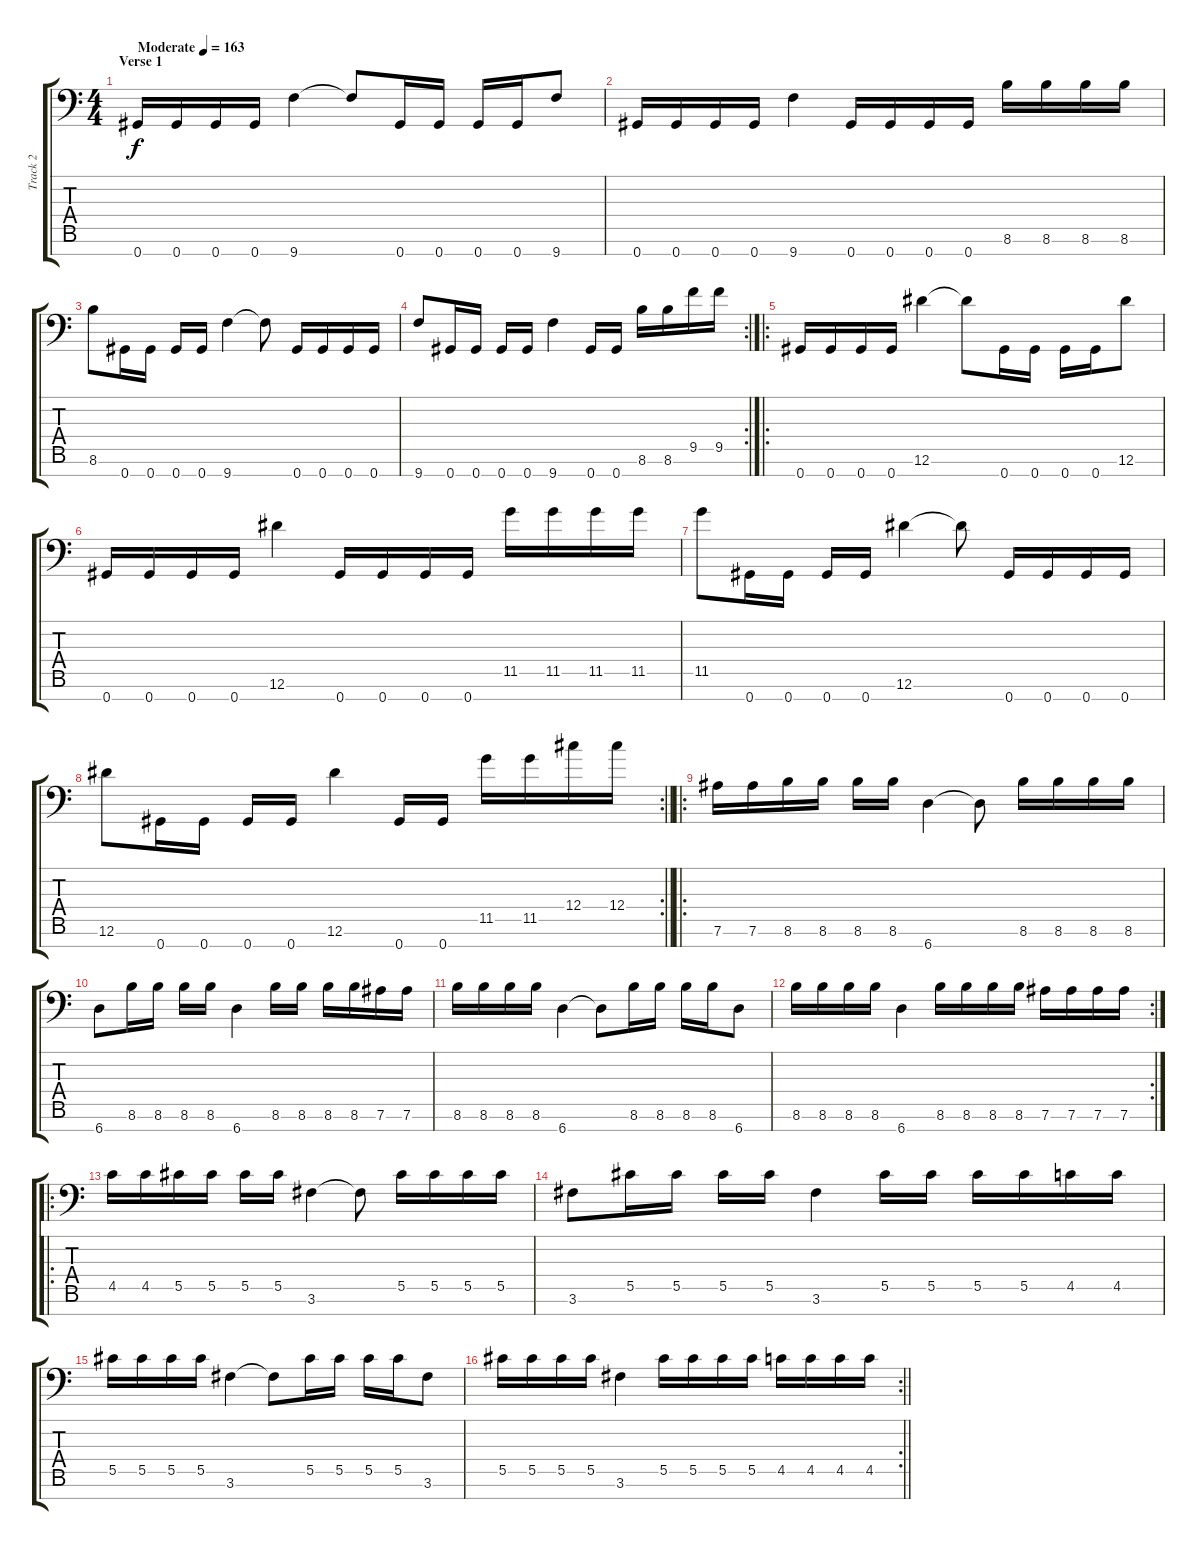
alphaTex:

\track ("Track 2" "Track 2") {instrument overdrivenguitar}
\staff {score tabs}
\tuning (Eb4 Bb3 Gb3 Db3 Ab2 Eb2 Ab1) {hide}
\ts (4 4)
\section ("" "Verse 1")
\tempo (163 "Moderate")
\clef f4
\ks c
0.7.16{dy f instrument overdrivenguitar} 0.7.16 0.7.16 0.7.16 9.7.4 9.7{t}.8 0.7.16 0.7.16 0.7.16 0.7.16 9.7.8 |
0.7.16 0.7.16 0.7.16 0.7.16 9.7.4 0.7.16 0.7.16 0.7.16 0.7.16 8.6.16 8.6.16 8.6.16 8.6.16 |
8.6.8 0.7.16 0.7.16 0.7.16 0.7.16 9.7.4 9.7{t}.8 0.7.16 0.7.16 0.7.16 0.7.16 |
\rc 2
9.7.8 0.7.16 0.7.16 0.7.16 0.7.16 9.7.4 0.7.16 0.7.16 8.6.16 8.6.16 9.5.16 9.5.16 |
\ro
0.7.16 0.7.16 0.7.16 0.7.16 12.6.4 12.6{t}.8 0.7.16 0.7.16 0.7.16 0.7.16 12.6.8 |
0.7.16 0.7.16 0.7.16 0.7.16 12.6.4 0.7.16 0.7.16 0.7.16 0.7.16 11.5.16 11.5.16 11.5.16 11.5.16 |
11.5.8 0.7.16 0.7.16 0.7.16 0.7.16 12.6.4 12.6{t}.8 0.7.16 0.7.16 0.7.16 0.7.16 |
\rc 2
\barLineRight lightlight
12.6.8 0.7.16 0.7.16 0.7.16 0.7.16 12.6.4 0.7.16 0.7.16 11.5.16 11.5.16 12.4.16 12.4.16 |
\ro
\section ("" "")
7.6.16 7.6.16 8.6.16 8.6.16 8.6.16 8.6.16 6.7.4 6.7{t}.8 8.6.16 8.6.16 8.6.16 8.6.16 |
6.7.8 8.6.16 8.6.16 8.6.16 8.6.16 6.7.4 8.6.16 8.6.16 8.6.16 8.6.16 7.6.16 7.6.16 |
8.6.16 8.6.16 8.6.16 8.6.16 6.7.4 6.7{t}.8 8.6.16 8.6.16 8.6.16 8.6.16 6.7.8 |
\rc 2
8.6.16 8.6.16 8.6.16 8.6.16 6.7.4 8.6.16 8.6.16 8.6.16 8.6.16 7.6.16 7.6.16 7.6.16 7.6.16 |
\ro
4.5.16 4.5.16 5.5.16 5.5.16 5.5.16 5.5.16 3.6.4 3.6{t}.8 5.5.16 5.5.16 5.5.16 5.5.16 |
3.6.8 5.5.16 5.5.16 5.5.16 5.5.16 3.6.4 5.5.16 5.5.16 5.5.16 5.5.16 4.5.16 4.5.16 |
5.5.16 5.5.16 5.5.16 5.5.16 3.6.4 3.6{t}.8 5.5.16 5.5.16 5.5.16 5.5.16 3.6.8 |
\rc 2
\barLineRight lightlight
5.5.16 5.5.16 5.5.16 5.5.16 3.6.4 5.5.16 5.5.16 5.5.16 5.5.16 4.5.16 4.5.16 4.5.16 4.5.16
